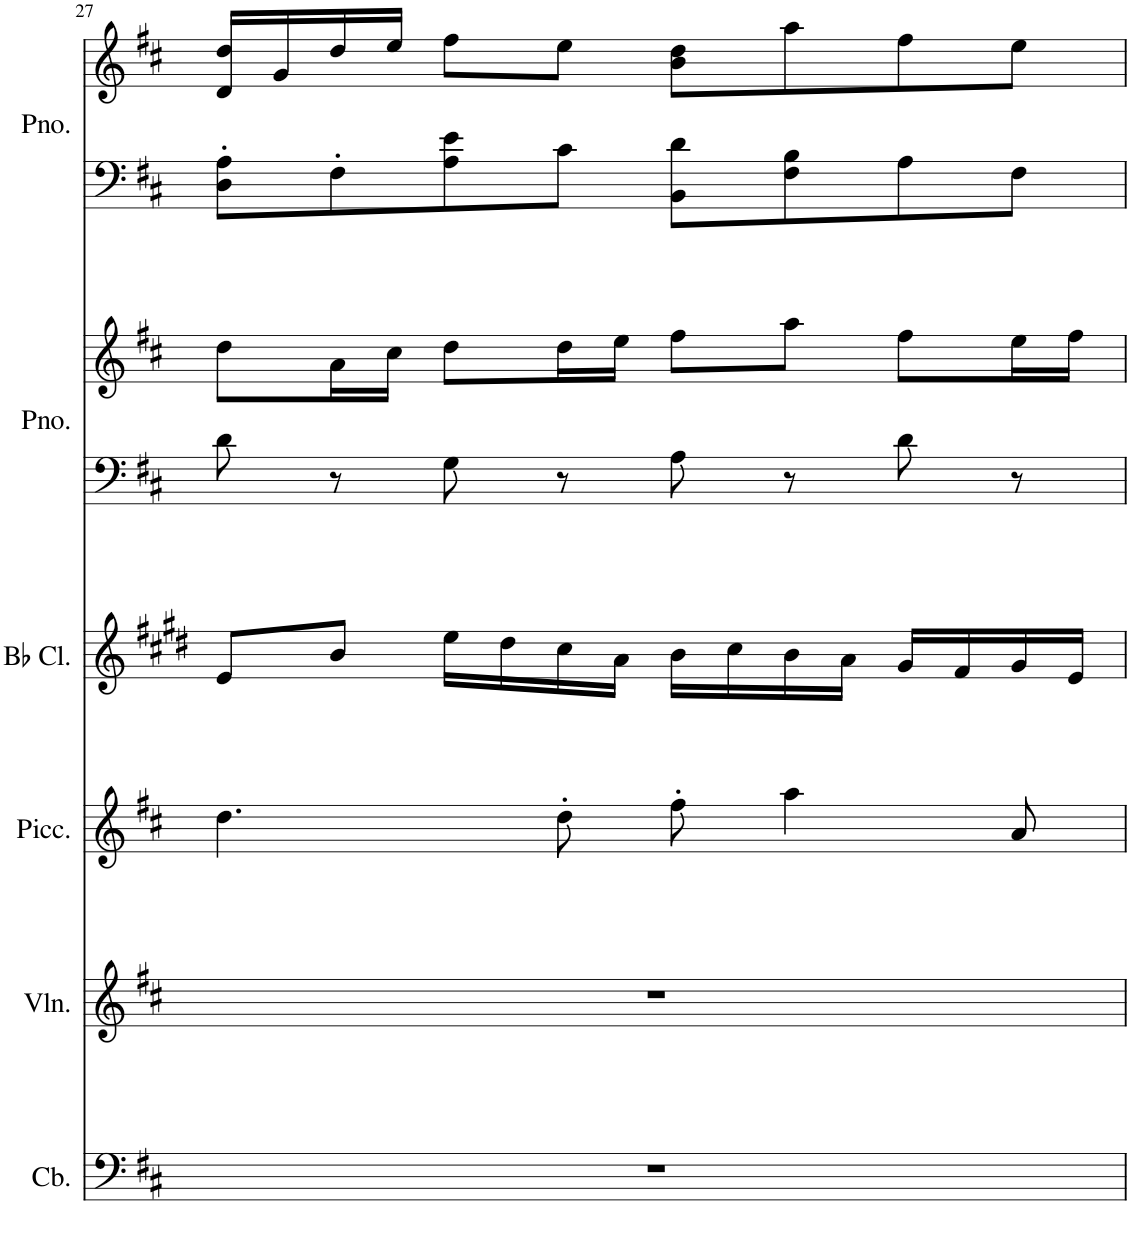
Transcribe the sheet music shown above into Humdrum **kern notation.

**kern	**kern	**kern	**kern	**kern	**kern	**kern	**kern
*part6	*part5	*part4	*part3	*part2	*part2	*part1	*part1
*staff8	*staff7	*staff6	*staff5	*staff4	*staff3	*staff2	*staff1
*I"Contrabass	*I"Violin	*I"Piccolo	*I"Bb Clarinet	*I"Piano	*	*I"Piano	*
*I'Cb.	*I'Vln.	*I'Picc.	*I'Bb Cl.	*I'Pno.	*	*I'Pno.	*
!!LO:PB:g=z
*clefF4	*clefG2	*clefG2	*clefG2	*clefF4	*clefG2	*clefF4	*clefG2
*Trd7c12	*	*Trd-7c-12	*Trd1c2	*	*	*	*
*k[f#c#]	*k[f#c#]	*k[f#c#]	*k[f#c#g#d#]	*k[f#c#]	*k[f#c#]	*k[f#c#]	*k[f#c#]
*M4/4	*M4/4	*M4/4	*M4/4	*M4/4	*M4/4	*M4/4	*M4/4
=27	=27	=27	=27	=27	=27	=27	=27
1r	1r	4.dd\	8e/L	8d\	8dd\L	8D\' 8A\'L	16d/ 16dd/LL
.	.	.	.	.	.	.	16g/
.	.	.	8b/J	8r	16a\L	8F#'\	16dd/
.	.	.	.	.	16cc#\JJ	.	16ee/JJ
.	.	.	16ee\LL	8G\	8dd\L	8A\ 8e\	8ff#\L
.	.	.	16dd#\	.	.	.	.
.	.	8dd'\	16cc#\	8r	16dd\L	8c#\J	8ee\J
.	.	.	16a\JJ	.	16ee\JJ	.	.
.	.	8ff#'\	16b\LL	8A\	8ff#\L	8BB\ 8d\L	8b\ 8dd\L
.	.	.	16cc#\	.	.	.	.
.	.	4aa\	16b\	8r	8aa\J	8F#\ 8B\	8aa\
.	.	.	16a\JJ	.	.	.	.
.	.	.	16g#/LL	8d\	8ff#\L	8A\	8ff#\
.	.	.	16f#/	.	.	.	.
.	.	8a/	16g#/	8r	16ee\L	8F#\J	8ee\J
.	.	.	16e/JJ	.	16ff#\JJ	.	.
=	=	=	=	=	=	=	=
*-	*-	*-	*-	*-	*-	*-	*-
